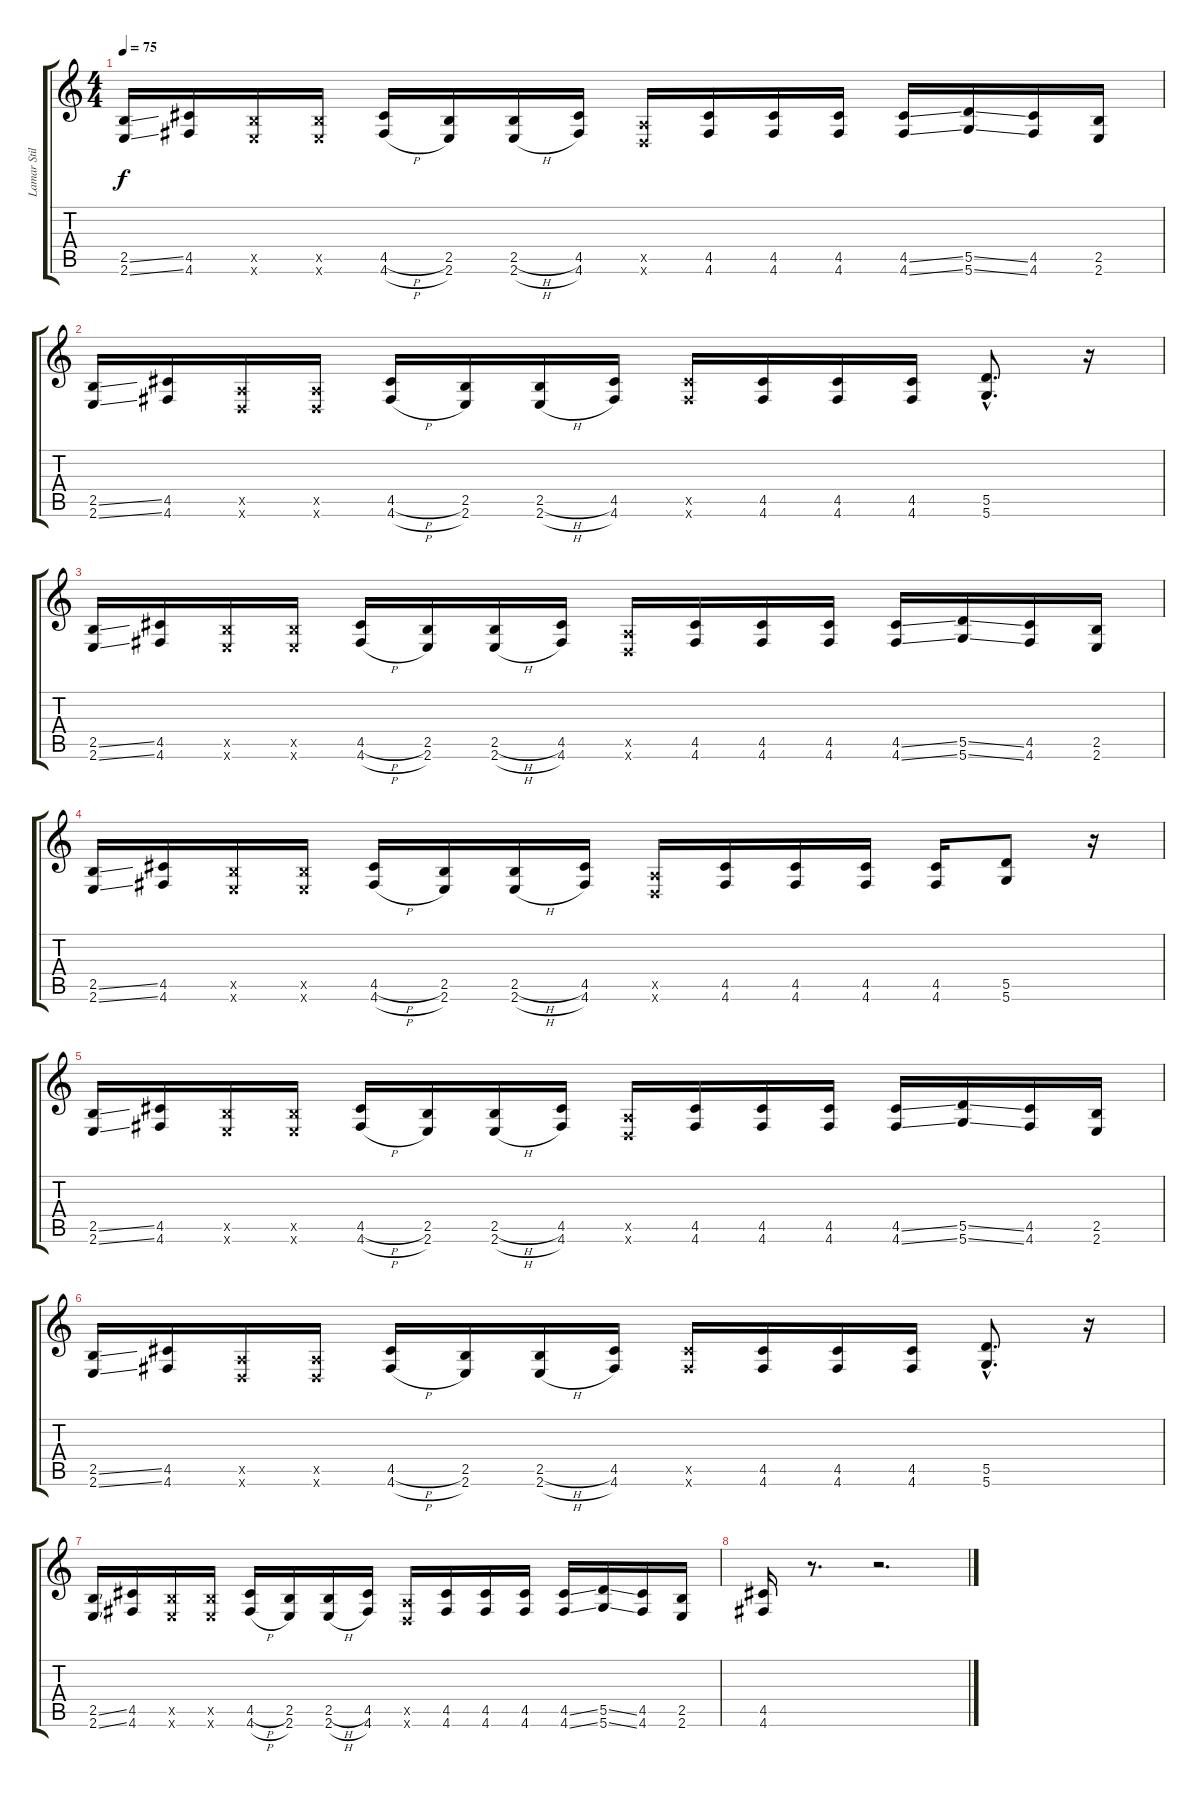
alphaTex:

\track ("Lamar Stilwell (Guitar 1)" "Lamar Stil") {instrument distortionguitar}
\staff {score tabs}
\tuning (E4 B3 G3 D3 A2 D2) {hide}
\ts (4 4)
\tempo 75
\clef g2
\ks c
(2.5{ss} 2.6{ss}).16{dy f} (4.5 4.6).16 (2.5{x} 2.6{x}).16 (2.5{x} 2.6{x}).16 (4.5{h} 4.6{h}).16 (2.5 2.6).16 (2.5{h} 2.6{h}).16 (4.5 4.6).16 (0.5{x} 0.6{x}).16 (4.5 4.6).16 (4.5 4.6).16 (4.5 4.6).16 (4.5{ss} 4.6{ss}).16 (5.5{ss} 5.6{ss}).16 (4.5 4.6).16 (2.5 2.6).16 |
(2.5{ss} 2.6{ss}).16 (4.5 4.6).16 (0.5{x} 0.6{x}).16 (0.5{x} 0.6{x}).16 (4.5{h} 4.6{h}).16 (2.5 2.6).16 (2.5{h} 2.6{h}).16 (4.5 4.6).16 (4.5{x} 4.6{x}).16 (4.5 4.6).16 (4.5 4.6).16 (4.5 4.6).16 (5.5{hac} 5.6{hac}).8{d} r.16 |
(2.5{ss} 2.6{ss}).16 (4.5 4.6).16 (2.5{x} 2.6{x}).16 (2.5{x} 2.6{x}).16 (4.5{h} 4.6{h}).16 (2.5 2.6).16 (2.5{h} 2.6{h}).16 (4.5 4.6).16 (0.5{x} 0.6{x}).16 (4.5 4.6).16 (4.5 4.6).16 (4.5 4.6).16 (4.5{ss} 4.6{ss}).16 (5.5{ss} 5.6{ss}).16 (4.5 4.6).16 (2.5 2.6).16 |
(2.5{ss} 2.6{ss}).16 (4.5 4.6).16 (2.5{x} 2.6{x}).16 (2.5{x} 2.6{x}).16 (4.5{h} 4.6{h}).16 (2.5 2.6).16 (2.5{h} 2.6{h}).16 (4.5 4.6).16 (0.5{x} 0.6{x}).16 (4.5 4.6).16 (4.5 4.6).16 (4.5 4.6).16 (4.5 4.6).16 (5.5 5.6).8 r.16 |
(2.5{ss} 2.6{ss}).16 (4.5 4.6).16 (2.5{x} 2.6{x}).16 (2.5{x} 2.6{x}).16 (4.5{h} 4.6{h}).16 (2.5 2.6).16 (2.5{h} 2.6{h}).16 (4.5 4.6).16 (0.5{x} 0.6{x}).16 (4.5 4.6).16 (4.5 4.6).16 (4.5 4.6).16 (4.5{ss} 4.6{ss}).16 (5.5{ss} 5.6{ss}).16 (4.5 4.6).16 (2.5 2.6).16 |
(2.5{ss} 2.6{ss}).16 (4.5 4.6).16 (0.5{x} 0.6{x}).16 (0.5{x} 0.6{x}).16 (4.5{h} 4.6{h}).16 (2.5 2.6).16 (2.5{h} 2.6{h}).16 (4.5 4.6).16 (4.5{x} 4.6{x}).16 (4.5 4.6).16 (4.5 4.6).16 (4.5 4.6).16 (5.5{hac} 5.6{hac}).8{d} r.16 |
(2.5{ss} 2.6{ss}).16 (4.5 4.6).16 (2.5{x} 2.6{x}).16 (2.5{x} 2.6{x}).16 (4.5{h} 4.6{h}).16 (2.5 2.6).16 (2.5{h} 2.6{h}).16 (4.5 4.6).16 (0.5{x} 0.6{x}).16 (4.5 4.6).16 (4.5 4.6).16 (4.5 4.6).16 (4.5{ss} 4.6{ss}).16 (5.5{ss} 5.6{ss}).16 (4.5 4.6).16 (2.5 2.6).16 |
(4.5 4.6).16 r.8{d} r.2{d}
